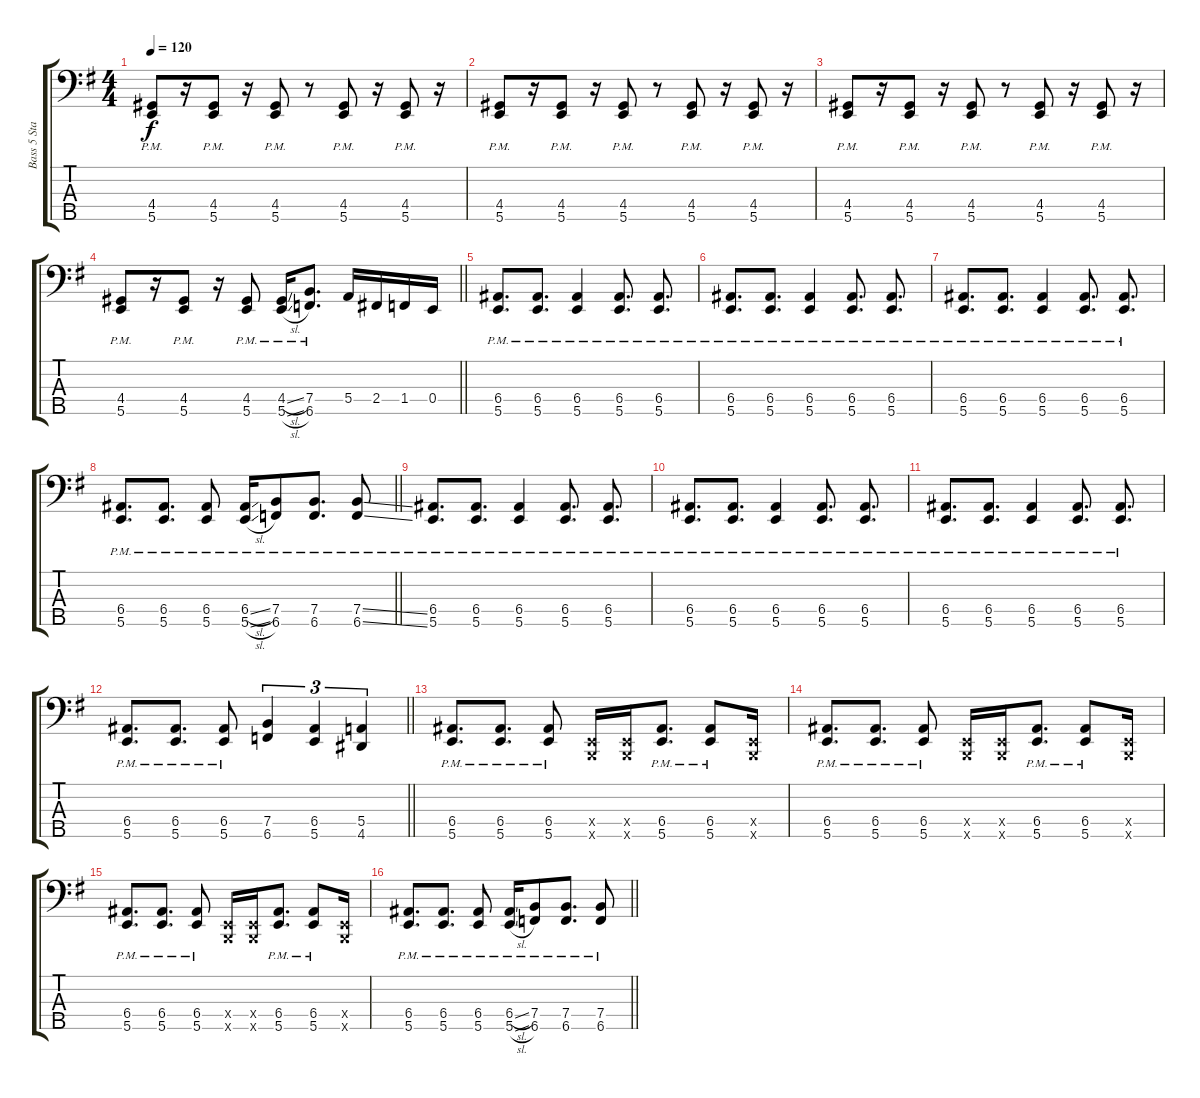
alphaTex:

\track ("Bass 5 Standard" "Bass 5 Sta") {instrument electricbassfinger}
\staff {score tabs}
\tuning (G2 D2 A1 E1 B0) {hide}
\ts (4 4)
\tempo 120
\clef f4
\ks eminor
(4.4{pm} 5.5{pm}).8{dy f} r.16 (4.4{pm} 5.5{pm}).8 r.16 (4.4{pm} 5.5{pm}).8 r.8 (4.4{pm} 5.5{pm}).8 r.16 (4.4{pm} 5.5{pm}).8 r.16 |
(4.4{pm} 5.5{pm}).8 r.16 (4.4{pm} 5.5{pm}).8 r.16 (4.4{pm} 5.5{pm}).8 r.8 (4.4{pm} 5.5{pm}).8 r.16 (4.4{pm} 5.5{pm}).8 r.16 |
(4.4{pm} 5.5{pm}).8 r.16 (4.4{pm} 5.5{pm}).8 r.16 (4.4{pm} 5.5{pm}).8 r.8 (4.4{pm} 5.5{pm}).8 r.16 (4.4{pm} 5.5{pm}).8 r.16 |
\barLineRight lightlight
(4.4{pm} 5.5{pm}).8 r.16 (4.4{pm} 5.5{pm}).8 r.16 (4.4{pm} 5.5{pm}).8 (4.4{sl pm} 5.5{sl pm}).16 (7.4{pm} 6.5{pm}).8{d} 5.4.16 2.4.16 1.4.16 0.4.16 |
\section ("" "")
(6.4{pm} 5.5{pm}).8{d} (6.4{pm} 5.5{pm}).8{d} (6.4{pm} 5.5{pm}).4 (6.4{pm} 5.5{pm}).8{d} (6.4{pm} 5.5{pm}).8{d} |
(6.4{pm} 5.5{pm}).8{d} (6.4{pm} 5.5{pm}).8{d} (6.4{pm} 5.5{pm}).4 (6.4{pm} 5.5{pm}).8{d} (6.4{pm} 5.5{pm}).8{d} |
(6.4{pm} 5.5{pm}).8{d} (6.4{pm} 5.5{pm}).8{d} (6.4{pm} 5.5{pm}).4 (6.4{pm} 5.5{pm}).8{d} (6.4{pm} 5.5{pm}).8{d} |
\barLineRight lightlight
(6.4{pm} 5.5{pm}).8{d} (6.4{pm} 5.5{pm}).8{d} (6.4{pm} 5.5{pm}).8 (6.4{sl pm} 5.5{sl pm}).16 (7.4{pm} 6.5{pm}).8 (7.4{pm} 6.5{pm}).8{d} (7.4{ss pm} 6.5{ss pm}).8 |
(6.4{pm} 5.5{pm}).8{d} (6.4{pm} 5.5{pm}).8{d} (6.4{pm} 5.5{pm}).4 (6.4{pm} 5.5{pm}).8{d} (6.4{pm} 5.5{pm}).8{d} |
(6.4{pm} 5.5{pm}).8{d} (6.4{pm} 5.5{pm}).8{d} (6.4{pm} 5.5{pm}).4 (6.4{pm} 5.5{pm}).8{d} (6.4{pm} 5.5{pm}).8{d} |
(6.4{pm} 5.5{pm}).8{d} (6.4{pm} 5.5{pm}).8{d} (6.4{pm} 5.5{pm}).4 (6.4{pm} 5.5{pm}).8{d} (6.4{pm} 5.5{pm}).8{d} |
\barLineRight lightlight
(6.4{pm} 5.5{pm}).8{d} (6.4{pm} 5.5{pm}).8{d} (6.4{pm} 5.5{pm}).8 (7.4 6.5).4{tu (3 2)} (6.4 5.5).4{tu (3 2)} (5.4 4.5).4{tu (3 2)} |
\section ("" "")
(6.4{pm} 5.5{pm}).8{d} (6.4{pm} 5.5{pm}).8{d} (6.4{pm} 5.5{pm}).8 (0.4{x} 0.5{x}).16 (0.4{x} 0.5{x}).16 (6.4{pm} 5.5{pm}).8{d} (6.4{pm} 5.5{pm}).8 (0.4{x} 0.5{x}).16 |
(6.4{pm} 5.5{pm}).8{d} (6.4{pm} 5.5{pm}).8{d} (6.4{pm} 5.5{pm}).8 (0.4{x} 0.5{x}).16 (0.4{x} 0.5{x}).16 (6.4{pm} 5.5{pm}).8{d} (6.4{pm} 5.5{pm}).8 (0.4{x} 0.5{x}).16 |
(6.4{pm} 5.5{pm}).8{d} (6.4{pm} 5.5{pm}).8{d} (6.4{pm} 5.5{pm}).8 (0.4{x} 0.5{x}).16 (0.4{x} 0.5{x}).16 (6.4{pm} 5.5{pm}).8{d} (6.4{pm} 5.5{pm}).8 (0.4{x} 0.5{x}).16 |
\barLineRight lightlight
(6.4{pm} 5.5{pm}).8{d} (6.4{pm} 5.5{pm}).8{d} (6.4{pm} 5.5{pm}).8 (6.4{sl pm} 5.5{sl pm}).16 (7.4{pm} 6.5{pm}).8 (7.4{pm} 6.5{pm}).8{d} (7.4{ss pm} 6.5{ss pm}).8
